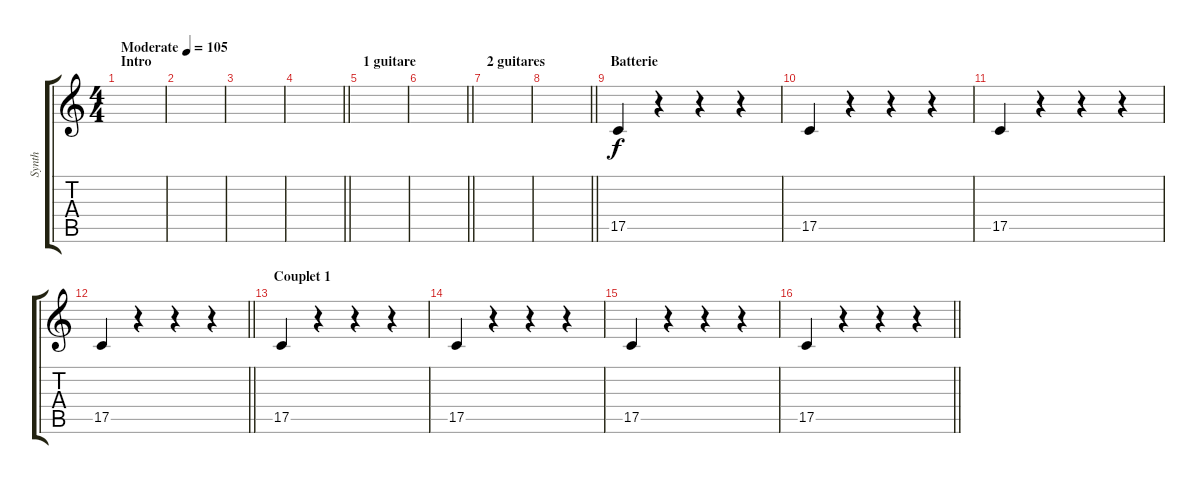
\track ("Synth" "Synth") {instrument pad8sweep}
\staff {score tabs}
\tuning (D4 A3 F3 C3 G2 C2) {hide}
\ts (4 4)
\section ("" "Intro")
\tempo (105 "Moderate")
\clef g2
\ks c
|
|
|
\barLineRight lightlight
|
\section ("" "1 guitare")
|
\barLineRight lightlight
|
\section ("" "2 guitares")
|
\barLineRight lightlight
|
\section ("" "Batterie")
17.5.4 r.4 r.4 r.4 |
17.5.4 r.4 r.4 r.4 |
17.5.4 r.4 r.4 r.4 |
\barLineRight lightlight
17.5.4 r.4 r.4 r.4 |
\section ("" "Couplet 1")
17.5.4 r.4 r.4 r.4 |
17.5.4 r.4 r.4 r.4 |
17.5.4 r.4 r.4 r.4 |
\barLineRight lightlight
17.5.4 r.4 r.4 r.4
